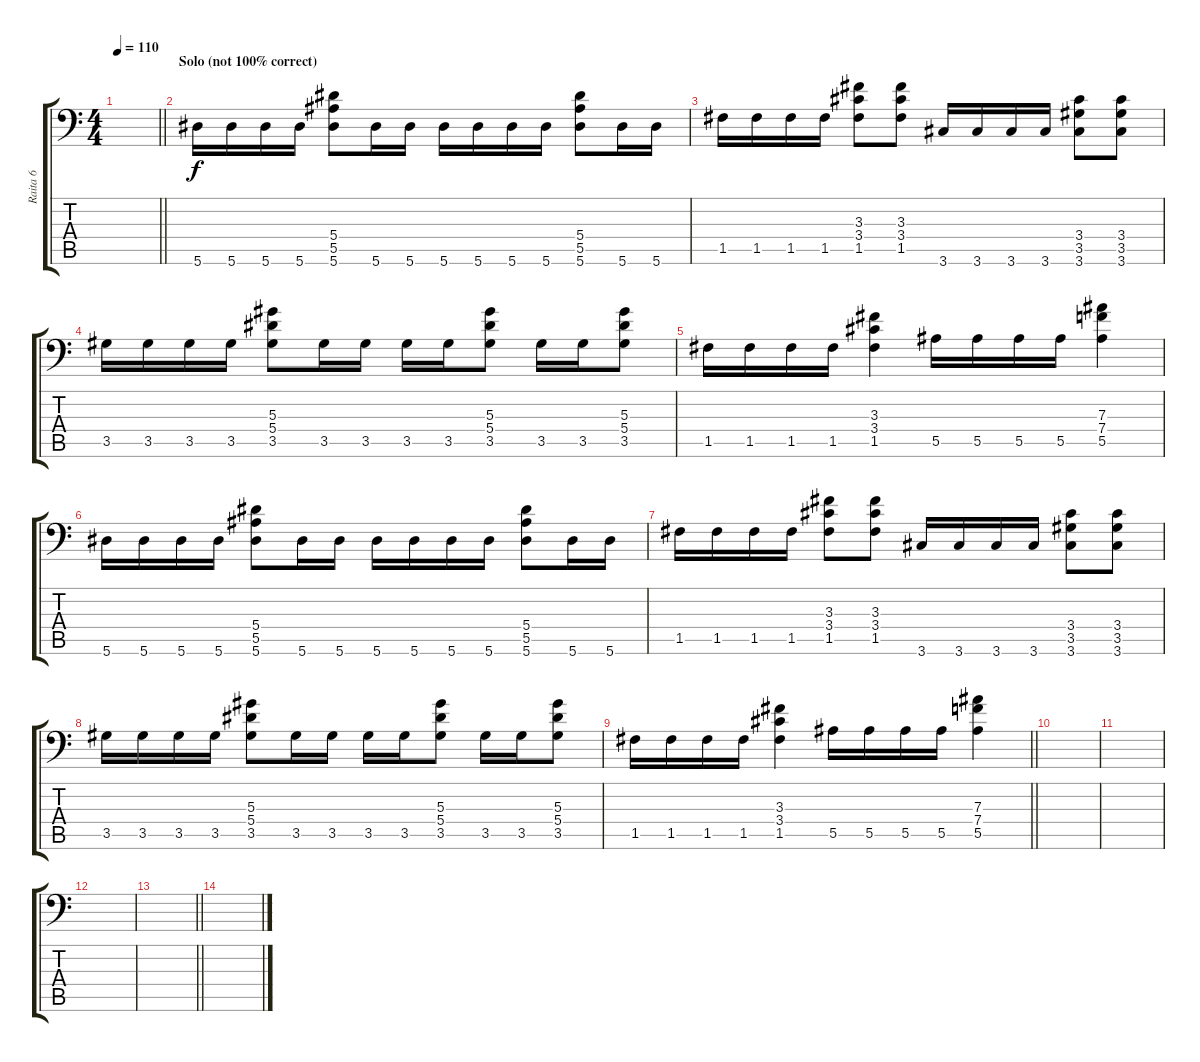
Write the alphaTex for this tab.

\track ("Raita 6" "Raita 6") {instrument distortionguitar}
\staff {score tabs}
\tuning (C4 G3 Eb3 Bb2 F2 Bb1) {hide}
\ts (4 4)
\tempo 110
\clef f4
\barLineRight lightlight
\ks c
|
\section ("" "Solo (not 100% correct)")
5.6.16{balance 8} 5.6.16 5.6.16 5.6.16 (5.4 5.5 5.6).8 5.6.16 5.6.16 5.6.16 5.6.16 5.6.16 5.6.16 (5.4 5.5 5.6).8 5.6.16 5.6.16 |
1.5.16 1.5.16 1.5.16 1.5.16 (3.3 3.4 1.5).8 (3.3 3.4 1.5).8 3.6.16 3.6.16 3.6.16 3.6.16 (3.4 3.5 3.6).8 (3.4 3.5 3.6).8 |
3.5.16 3.5.16 3.5.16 3.5.16 (5.3 5.4 3.5).8 3.5.16 3.5.16 3.5.16 3.5.16 (5.3 5.4 3.5).8 3.5.16 3.5.16 (5.3 5.4 3.5).8 |
1.5.16 1.5.16 1.5.16 1.5.16 (3.3 3.4 1.5).4 5.5.16 5.5.16 5.5.16 5.5.16 (7.3 7.4 5.5).4 |
5.6.16 5.6.16 5.6.16 5.6.16 (5.4 5.5 5.6).8 5.6.16 5.6.16 5.6.16 5.6.16 5.6.16 5.6.16 (5.4 5.5 5.6).8 5.6.16 5.6.16 |
1.5.16 1.5.16 1.5.16 1.5.16 (3.3 3.4 1.5).8 (3.3 3.4 1.5).8 3.6.16 3.6.16 3.6.16 3.6.16 (3.4 3.5 3.6).8 (3.4 3.5 3.6).8 |
3.5.16 3.5.16 3.5.16 3.5.16 (5.3 5.4 3.5).8 3.5.16 3.5.16 3.5.16 3.5.16 (5.3 5.4 3.5).8 3.5.16 3.5.16 (5.3 5.4 3.5).8 |
\barLineRight lightlight
1.5.16 1.5.16 1.5.16 1.5.16 (3.3 3.4 1.5).4 5.5.16 5.5.16 5.5.16 5.5.16 (7.3 7.4 5.5).4 |
\section ("" "")
|
|
|
\barLineRight lightlight
|
\section ("" "")
